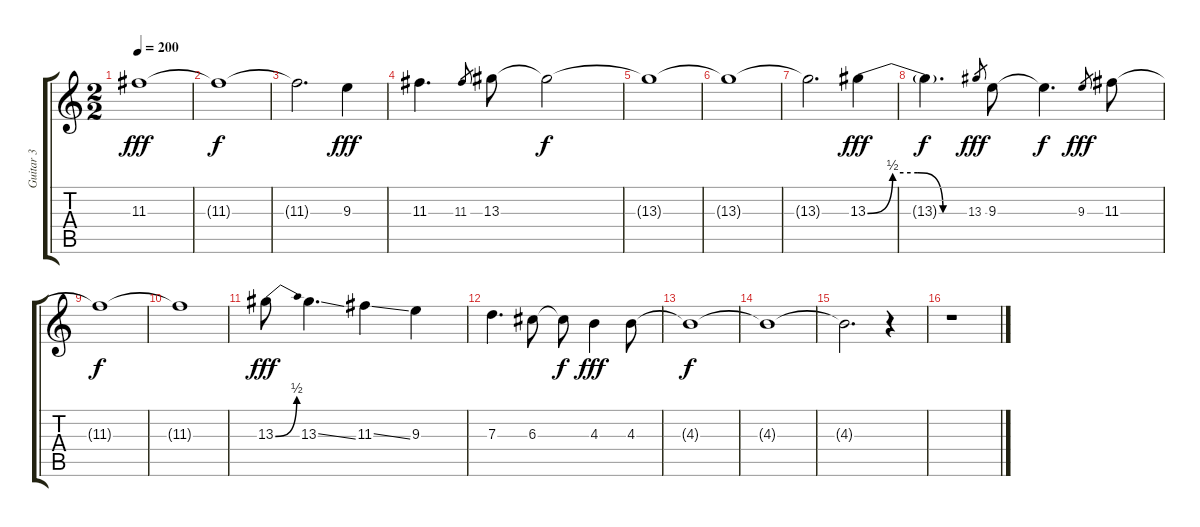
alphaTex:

\track ("Guitar 3" "Guitar 3") {instrument distortionguitar}
\staff {score tabs}
\tuning (E4 B3 G3 D3 A2 E2) {hide}
\ts (2 2)
\tempo 200
\clef g2
\ks c
11.3.1{dy fff} |
11.3{t}.1{dy f} |
11.3{t}.2{d} 9.3.4{dy fff} |
11.3.4{d} 11.3.8{gr} 13.3.8 13.3{t}.2{dy f} |
13.3{t}.1 |
13.3{t}.1 |
13.3{t}.2{d} 13.3{be (custom 0 0 15 2 30 2 45 0 60 0)}.4{dy fff} |
13.3{t}.4{d dy f} 13.3.8{gr dy fff} 9.3.8 9.3{t}.4{d dy f} 9.3.8{gr dy fff} 11.3.8 |
11.3{t}.1{dy f} |
11.3{t}.1 |
13.3{be (bend 0 0 60 2)}.8{dy fff} 13.3{ss}.4{d} 11.3{ss}.4 9.3.4 |
7.3.4{d} 6.3.8 6.3{t}.8{dy f} 4.3.4{dy fff} 4.3.8 |
4.3{t}.1{dy f} |
4.3{t}.1 |
4.3{t}.2{d} r.4 |
r.1
